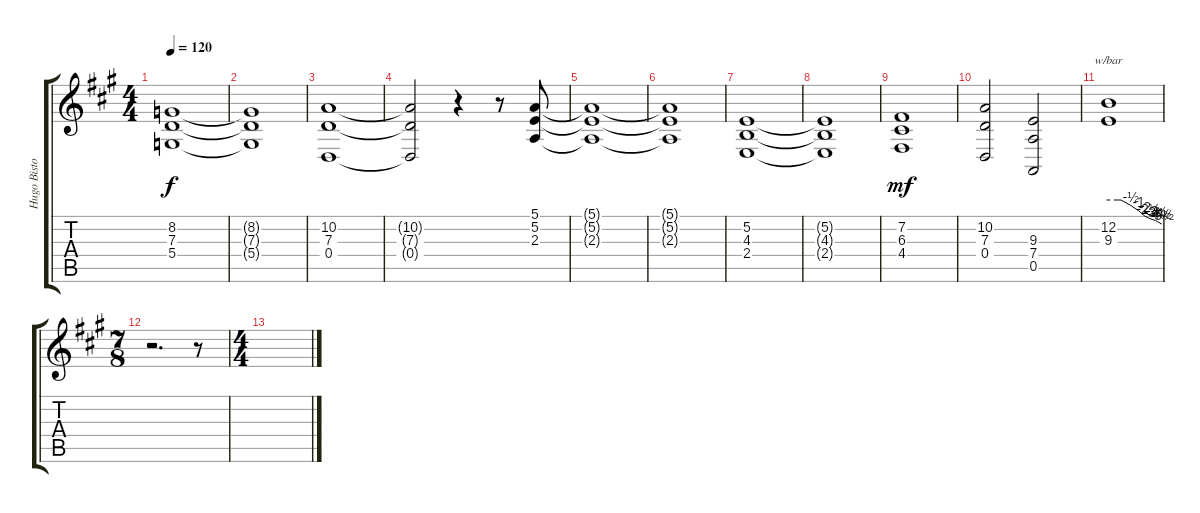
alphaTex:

\track ("Hugo Bistolfi" "Hugo Bisto") {instrument synthstrings2}
\staff {score tabs}
\tuning (E4 B3 G3 D3 A2 E2) {hide}
\ts (4 4)
\tempo 120
\clef g2
\ks a
(8.2 7.3 5.4).1{dy f} |
(8.2{t} 7.3{t} 5.4{t}).1 |
(10.2 7.3 0.4).1 |
(10.2{t} 7.3{t} 0.4{t}).2 r.4 r.8 (5.1 5.2 2.3).8 |
(5.1{t} 5.2{t} 2.3{t}).1 |
(5.1{t} 5.2{t} 2.3{t}).1 |
(5.2 4.3 2.4).1 |
(5.2{t} 4.3{t} 2.4{t}).1 |
(7.2 6.3 4.4).1{dy mf} |
(10.2 7.3 0.4).2 (9.3 7.4 0.5).2 |
(12.2 9.3).1{tbe (custom default 0 0 10 0 14 0 25 -2 34 -4 41 -8 45 -10 49 -12 53 -14 55 -16 57 -18 60 -22)} |
\ts (7 8)
r.2{d} r.8 |
\ts (4 4)
